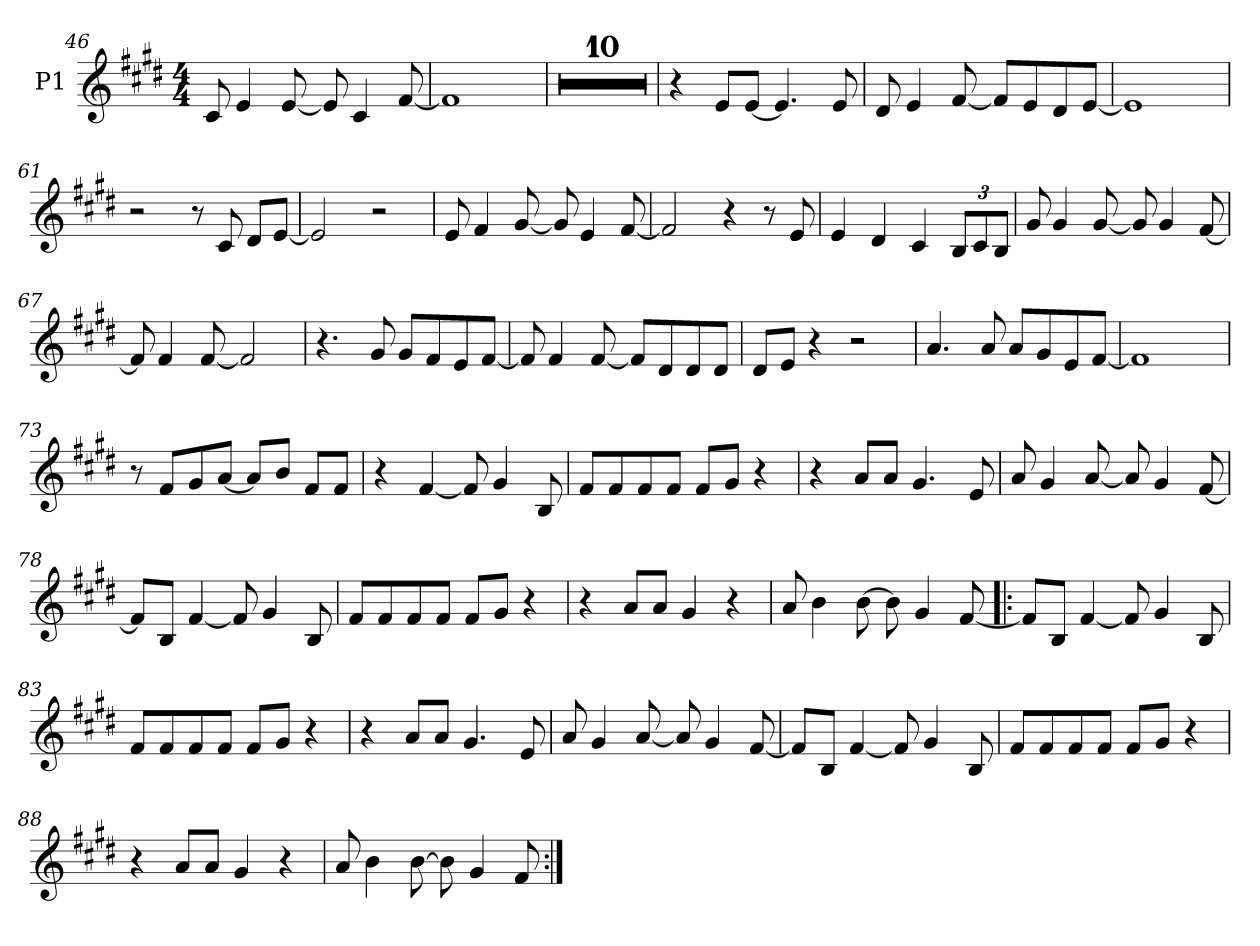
**kern
*part1
*staff1
*I"P1
!!LO:LB:g=z
*clefG2
*k[f#c#g#d#]
*E:
*M4/4
=46
8c#/
4e/
[<8e/
8e/]
4c#/
[<8f#/
=47
1f#]
=48
1r
=49
1r
=50
1r
=51
1r
=52
1r
=53
1r
=54
1r
!!LO:PB:g=z
=55
1r
=56
1r
=57
1r
=58
4r
8e/L
[<8e/J
4.e/]
8e/
=59
8d#/
4e/
[<8f#/
8f#/L]
8e/
8d#/
[<8e/J
=60
1e]
=61
2r
8r
8c#/
8d#/L
[<8e/J
!!LO:LB:g=z
=62
2e/]
2r
=63
8e/
4f#/
[<8g#/
8g#/]
4e/
[<8f#/
=64
2f#/]
4r
8r
8e/
=65
4e/
4d#/
4c#/
*Xbrackettup
12B/L
12c#/
12B/J
=66
8g#/
4g#/
[<8g#/
8g#/]
4g#/
[<8f#/
!!LO:LB:g=z
=67
8f#/]
4f#/
[<8f#/
2f#/]
=68
4.r
8g#/
8g#/L
8f#/
8e/
[<8f#/J
=69
8f#/]
4f#/
[<8f#/
8f#/L]
8d#/
8d#/
8d#/J
=70
8d#/L
8e/J
4r
2r
=71
4.a/
8a/
8a/L
8g#/
8e/
[<8f#/J
!!LO:LB:g=z
=72
1f#]
=73
8r
8f#/L
8g#/
[8a/J
8a/L]
8b/J
8f#/L
8f#/J
=74
4r
[<4f#/
8f#/]
4g#/
8B/
=75
8f#/L
8f#/
8f#/
8f#/J
8f#/L
8g#/J
4r
=76
4r
8a/L
8a/J
4.g#/
8e/
!!LO:LB:g=z
=77
8a/
4g#/
[<8a/
8a/]
4g#/
[<8f#/
=78
8f#/L]
8B/J
[<4f#/
8f#/]
4g#/
8B/
=79
8f#/L
8f#/
8f#/
8f#/J
8f#/L
8g#/J
4r
=80
4r
8a/L
8a/J
4g#/
4r
=81
8a/
4b\
[>8b\
8b\]
4g#/
[<8f#/
!!LO:LB:g=z
=82!|:
8f#/L]
8B/J
[<4f#/
8f#/]
4g#/
8B/
=83
8f#/L
8f#/
8f#/
8f#/J
8f#/L
8g#/J
4r
=84
4r
8a/L
8a/J
4.g#/
8e/
=85
8a/
4g#/
[<8a/
8a/]
4g#/
[<8f#/
!!LO:LB:g=z
=86
8f#/L]
8B/J
[<4f#/
8f#/]
4g#/
8B/
=87
8f#/L
8f#/
8f#/
8f#/J
8f#/L
8g#/J
4r
=88
4r
8a/L
8a/J
4g#/
4r
=89
8a/
4b\
[>8b\
8b\]
4g#/
8f#/
=:|!
*-
